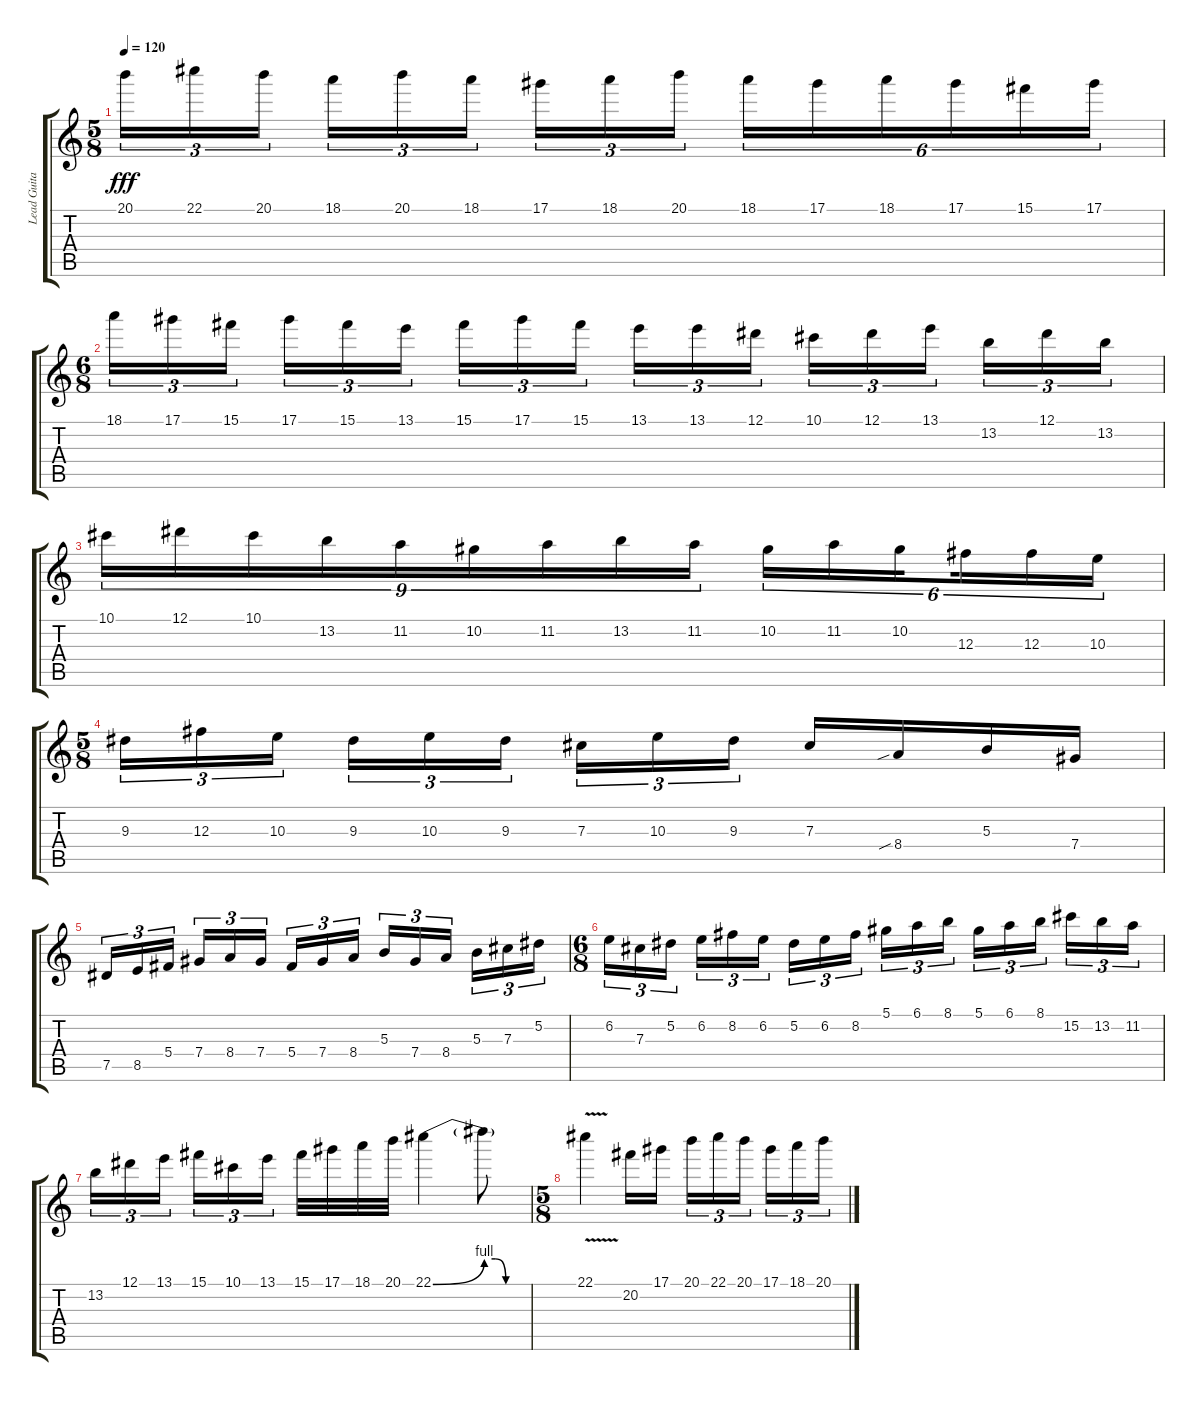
\track ("Lead Guitar" "Lead Guita") {instrument distortionguitar}
\staff {score tabs}
\tuning (Eb4 Bb3 Gb3 Db3 Ab2 Eb2) {hide}
\ts (5 8)
\tempo 120
\clef g2
\ks c
20.1.16{tu (3 2) dy fff} 22.1.16{tu (3 2)} 20.1.16{tu (3 2)} 18.1.16{tu (3 2)} 20.1.16{tu (3 2)} 18.1.16{tu (3 2)} 17.1.16{tu (3 2)} 18.1.16{tu (3 2)} 20.1.16{tu (3 2)} 18.1.16{tu (6 4)} 17.1.16{tu (6 4)} 18.1.16{tu (6 4)} 17.1.16{tu (6 4)} 15.1.16{tu (6 4)} 17.1.16{tu (6 4)} |
\ts (6 8)
18.1.16{tu (3 2)} 17.1.16{tu (3 2)} 15.1.16{tu (3 2) beam splitsecondary} 17.1.16{tu (3 2)} 15.1.16{tu (3 2)} 13.1.16{tu (3 2) beam splitsecondary} 15.1.16{tu (3 2)} 17.1.16{tu (3 2)} 15.1.16{tu (3 2)} 13.1.16{tu (3 2)} 13.1.16{tu (3 2)} 12.1.16{tu (3 2) beam splitsecondary} 10.1.16{tu (3 2)} 12.1.16{tu (3 2)} 13.1.16{tu (3 2) beam splitsecondary} 13.2.16{tu (3 2)} 12.1.16{tu (3 2)} 13.2.16{tu (3 2)} |
10.1.16{tu (9 8)} 12.1.16{tu (9 8)} 10.1.16{tu (9 8)} 13.2.16{tu (9 8)} 11.2.16{tu (9 8)} 10.2.16{tu (9 8)} 11.2.16{tu (9 8)} 13.2.16{tu (9 8)} 11.2.16{tu (9 8) beam splitsecondary} 10.2.16{tu (6 4)} 11.2.16{tu (6 4)} 10.2.16{tu (6 4) beam splitsecondary} 12.3.16{tu (6 4)} 12.3.16{tu (6 4)} 10.3.16{tu (6 4)} |
\ts (5 8)
9.3.16{tu (3 2)} 12.3.16{tu (3 2)} 10.3.16{tu (3 2)} 9.3.16{tu (3 2)} 10.3.16{tu (3 2)} 9.3.16{tu (3 2)} 7.3.16{tu (3 2)} 10.3.16{tu (3 2)} 9.3.16{tu (3 2)} 7.3.16 8.4{sib}.16 5.3.16 7.4.16 |
7.5.16{tu (3 2)} 8.5.16{tu (3 2)} 5.4.16{tu (3 2)} 7.4.16{tu (3 2)} 8.4.16{tu (3 2)} 7.4.16{tu (3 2)} 5.4.16{tu (3 2)} 7.4.16{tu (3 2)} 8.4.16{tu (3 2)} 5.3.16{tu (3 2)} 7.4.16{tu (3 2)} 8.4.16{tu (3 2)} 5.3.16{tu (3 2)} 7.3.16{tu (3 2)} 5.2.16{tu (3 2)} |
\ts (6 8)
6.2.16{tu (3 2)} 7.3.16{tu (3 2)} 5.2.16{tu (3 2) beam splitsecondary} 6.2.16{tu (3 2)} 8.2.16{tu (3 2)} 6.2.16{tu (3 2) beam splitsecondary} 5.2.16{tu (3 2)} 6.2.16{tu (3 2)} 8.2.16{tu (3 2)} 5.1.16{tu (3 2)} 6.1.16{tu (3 2)} 8.1.16{tu (3 2) beam splitsecondary} 5.1.16{tu (3 2)} 6.1.16{tu (3 2)} 8.1.16{tu (3 2) beam splitsecondary} 15.2.16{tu (3 2)} 13.2.16{tu (3 2)} 11.2.16{tu (3 2)} |
13.2.16{tu (3 2)} 12.1.16{tu (3 2)} 13.1.16{tu (3 2) beam splitsecondary} 15.1.16{tu (3 2)} 10.1.16{tu (3 2)} 13.1.16{tu (3 2) beam splitsecondary} 15.1.32 17.1.32 18.1.32 20.1.32 22.1{be (bend 0 0 60 4)}.4 22.1{be (custom 0 4 15 4 30 0 60 0) t}.8 |
\ts (5 8)
22.1{v}.4 20.2.16 17.1.16 20.1.16{tu (3 2)} 22.1.16{tu (3 2)} 20.1.16{tu (3 2)} 17.1.16{tu (3 2)} 18.1.16{tu (3 2)} 20.1.16{tu (3 2)}
